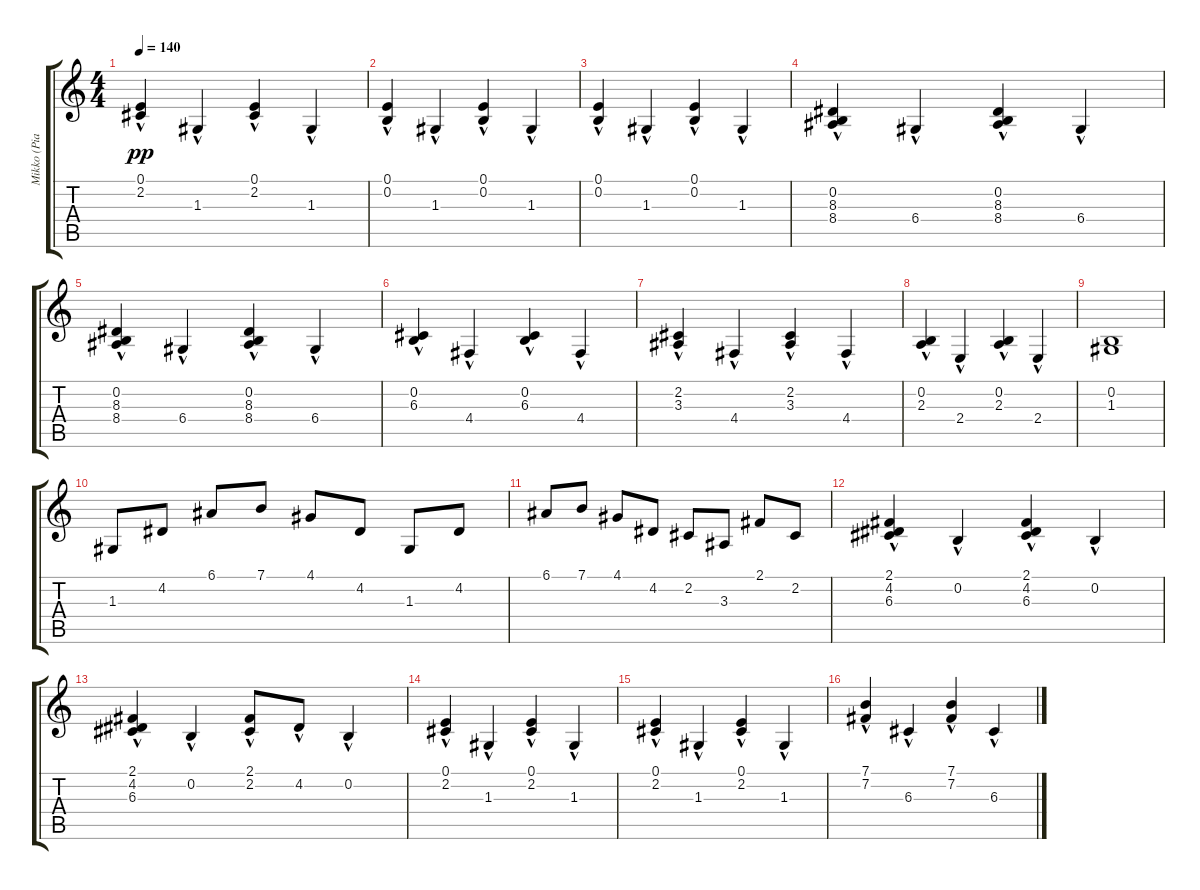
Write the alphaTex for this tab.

\track ("Mikko (Piano)" "Mikko (Pia") {instrument acousticgrandpiano}
\staff {score tabs}
\tuning (E4 B3 G3 D3 A2 E2) {hide}
\ts (4 4)
\tempo 140
\clef g2
\ks c
(0.1{hac} 2.2{hac}).4{dy pp} 1.3{hac}.4 (0.1{hac} 2.2{hac}).4 1.3{hac}.4 |
(0.1{hac} 0.2{hac}).4 1.3{hac}.4 (0.1{hac} 0.2{hac}).4 1.3{hac}.4 |
(0.1{hac} 0.2{hac}).4 1.3{hac}.4 (0.1{hac} 0.2{hac}).4 1.3{hac}.4 |
(0.2{hac} 8.3{hac} 8.4{hac}).4{volume 15 instrument acousticgrandpiano} 6.4{hac}.4 (0.2{hac} 8.3{hac} 8.4{hac}).4 6.4{hac}.4 |
(0.2{hac} 8.3{hac} 8.4{hac}).4 6.4{hac}.4 (0.2{hac} 8.3{hac} 8.4{hac}).4 6.4{hac}.4 |
(0.2{hac} 6.3{hac}).4 4.4{hac}.4 (0.2{hac} 6.3{hac}).4 4.4{hac}.4 |
(2.2{hac} 3.3{hac}).4 4.4{hac}.4 (2.2{hac} 3.3{hac}).4 4.4{hac}.4 |
(0.2{hac} 2.3{hac}).4{volume 15 instrument acousticgrandpiano} 2.4{hac}.4 (0.2{hac} 2.3{hac}).4 2.4{hac}.4 |
(0.2 1.3).1 |
1.3.8{volume 15 instrument acousticgrandpiano} 4.2.8 6.1.8 7.1.8 4.1.8 4.2.8 1.3.8 4.2.8 |
6.1.8 7.1.8 4.1.8 4.2.8 2.2.8 3.3.8 2.1.8 2.2.8 |
(2.1{hac} 4.2{hac} 6.3{hac}).4 0.2{hac}.4 (2.1{hac} 4.2{hac} 6.3{hac}).4 0.2{hac}.4 |
(2.1{hac} 4.2{hac} 6.3{hac}).4 0.2{hac}.4 (2.1{hac} 2.2{hac}).8 4.2{hac}.8 0.2{hac}.4 |
(0.1{hac} 2.2{hac}).4 1.3{hac}.4 (0.1{hac} 2.2{hac}).4 1.3{hac}.4 |
(0.1{hac} 2.2{hac}).4 1.3{hac}.4 (0.1{hac} 2.2{hac}).4 1.3{hac}.4 |
(7.1{hac} 7.2{hac}).4 6.3{hac}.4 (7.1{hac} 7.2{hac}).4 6.3{hac}.4
